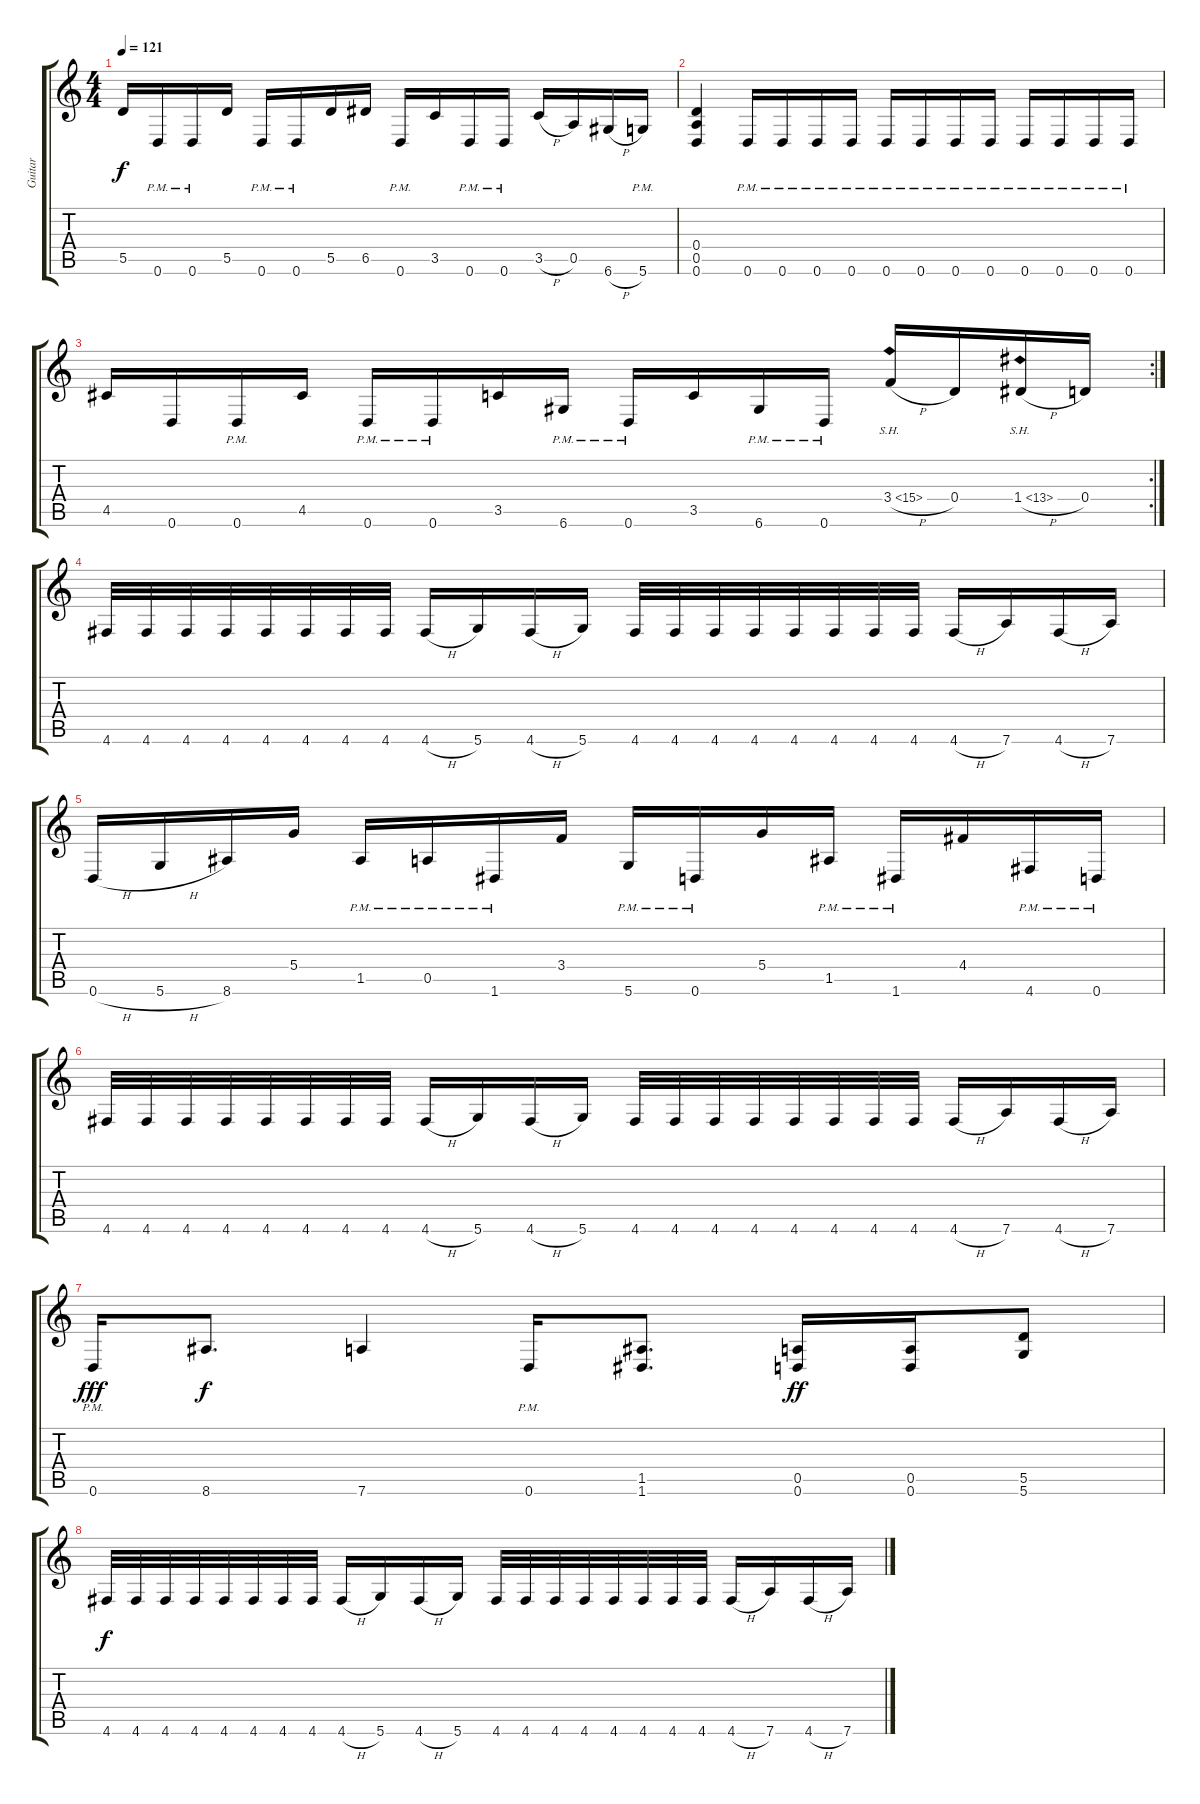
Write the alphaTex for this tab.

\track ("Guitar" "Guitar") {instrument distortionguitar}
\staff {score tabs}
\tuning (E4 B3 G3 D3 A2 D2) {hide}
\ts (4 4)
\tempo 121
\clef g2
\ks c
5.5.16{dy f} 0.6{pm}.16 0.6{pm}.16 5.5.16 0.6{pm}.16 0.6{pm}.16 5.5.16 6.5.16 0.6{pm}.16 3.5.16 0.6{pm}.16 0.6{pm}.16 3.5{h}.16 0.5.16 6.6{h}.16 5.6{pm}.16 |
(0.4 0.5 0.6).4 0.6{pm}.16 0.6{pm}.16 0.6{pm}.16 0.6{pm}.16 0.6{pm}.16 0.6{pm}.16 0.6{pm}.16 0.6{pm}.16 0.6{pm}.16 0.6{pm}.16 0.6{pm}.16 0.6{pm}.16 |
\rc 2
4.5.16 0.6.16 0.6{pm}.16 4.5.16 0.6{pm}.16 0.6{pm}.16 3.5.16 6.6{pm}.16 0.6{pm}.16 3.5.16 6.6{pm}.16 0.6{pm}.16 3.4{sh 12 h}.16 0.4.16 1.4{sh 12 h}.16 0.4.16 |
4.6.32 4.6.32 4.6.32 4.6.32 4.6.32 4.6.32 4.6.32 4.6.32 4.6{h}.16 5.6.16 4.6{h}.16 5.6.16 4.6.32 4.6.32 4.6.32 4.6.32 4.6.32 4.6.32 4.6.32 4.6.32 4.6{h}.16 7.6.16 4.6{h}.16 7.6.16 |
0.6{h}.16 5.6{h}.16 8.6.16 5.4.16 1.5{pm}.16 0.5{pm}.16 1.6{pm}.16 3.4.16 5.6{pm}.16 0.6{pm}.16 5.4.16 1.5{pm}.16 1.6{pm}.16 4.4.16 4.6{pm}.16 0.6{pm}.16 |
4.6.32 4.6.32 4.6.32 4.6.32 4.6.32 4.6.32 4.6.32 4.6.32 4.6{h}.16 5.6.16 4.6{h}.16 5.6.16 4.6.32 4.6.32 4.6.32 4.6.32 4.6.32 4.6.32 4.6.32 4.6.32 4.6{h}.16 7.6.16 4.6{h}.16 7.6.16 |
0.6{pm}.16{dy fff} 8.6.8{d dy f} 7.6.4 0.6{pm}.16 (1.5 1.6).8{d} (0.5 0.6).16{dy ff} (0.5 0.6).16 (5.5 5.6).8 |
4.6.32{dy f} 4.6.32 4.6.32 4.6.32 4.6.32 4.6.32 4.6.32 4.6.32 4.6{h}.16 5.6.16 4.6{h}.16 5.6.16 4.6.32 4.6.32 4.6.32 4.6.32 4.6.32 4.6.32 4.6.32 4.6.32 4.6{h}.16 7.6.16 4.6{h}.16 7.6.16
